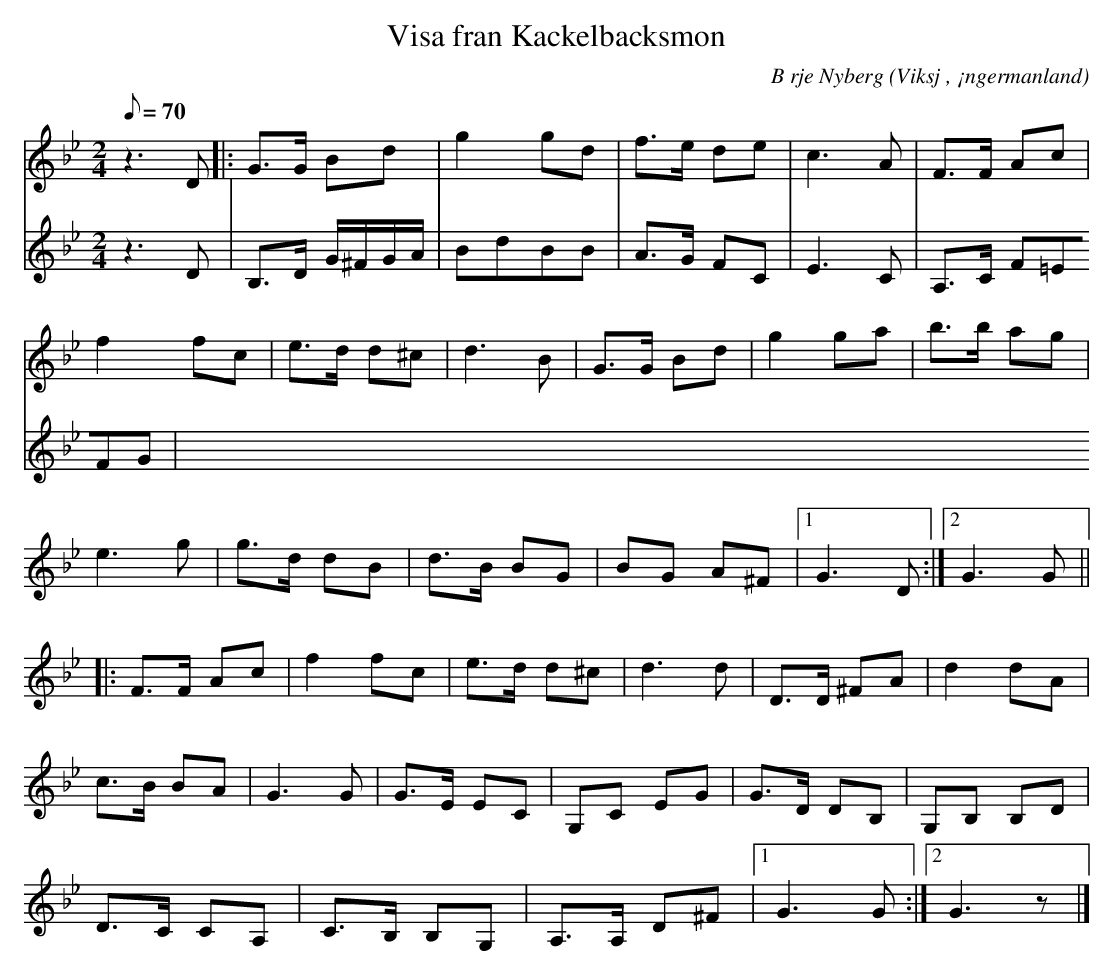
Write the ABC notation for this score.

X:1
T:Visa fran Kackelbacksmon
C:B rje Nyberg
O:Viksj , ¡ngermanland
M:2/4
L:1/8
Q:70
K:Gm
V:1
z2> D2|: G>G Bd | g2 gd | f>e de | c2>A2 | F>F Ac |
f2 fc | e>d d^c | d2>B2 | G>G Bd |g2 ga | b>b ag |
e2> g2 | g>d dB |d>B BG |BG A^F |1 G2> D2 :|2 G2> G2 ||
|: F>F Ac | f2 fc | e>d d^c | d2>d2 | D>D ^FA | d2 dA |
c>B BA |G2> G2 | G>E EC | G,C EG | G>D DB, | G,B, B,D |
D>C CA, | C>B, B,G, | A,>A, D^F |1 G2> G2 :|2 G2> z2 |]
V:2
z2> D2 | B,>D G/2^F/2G/2A/2 | BdBB | A>G FC | E2>C2 | A,>C F=EFG |
